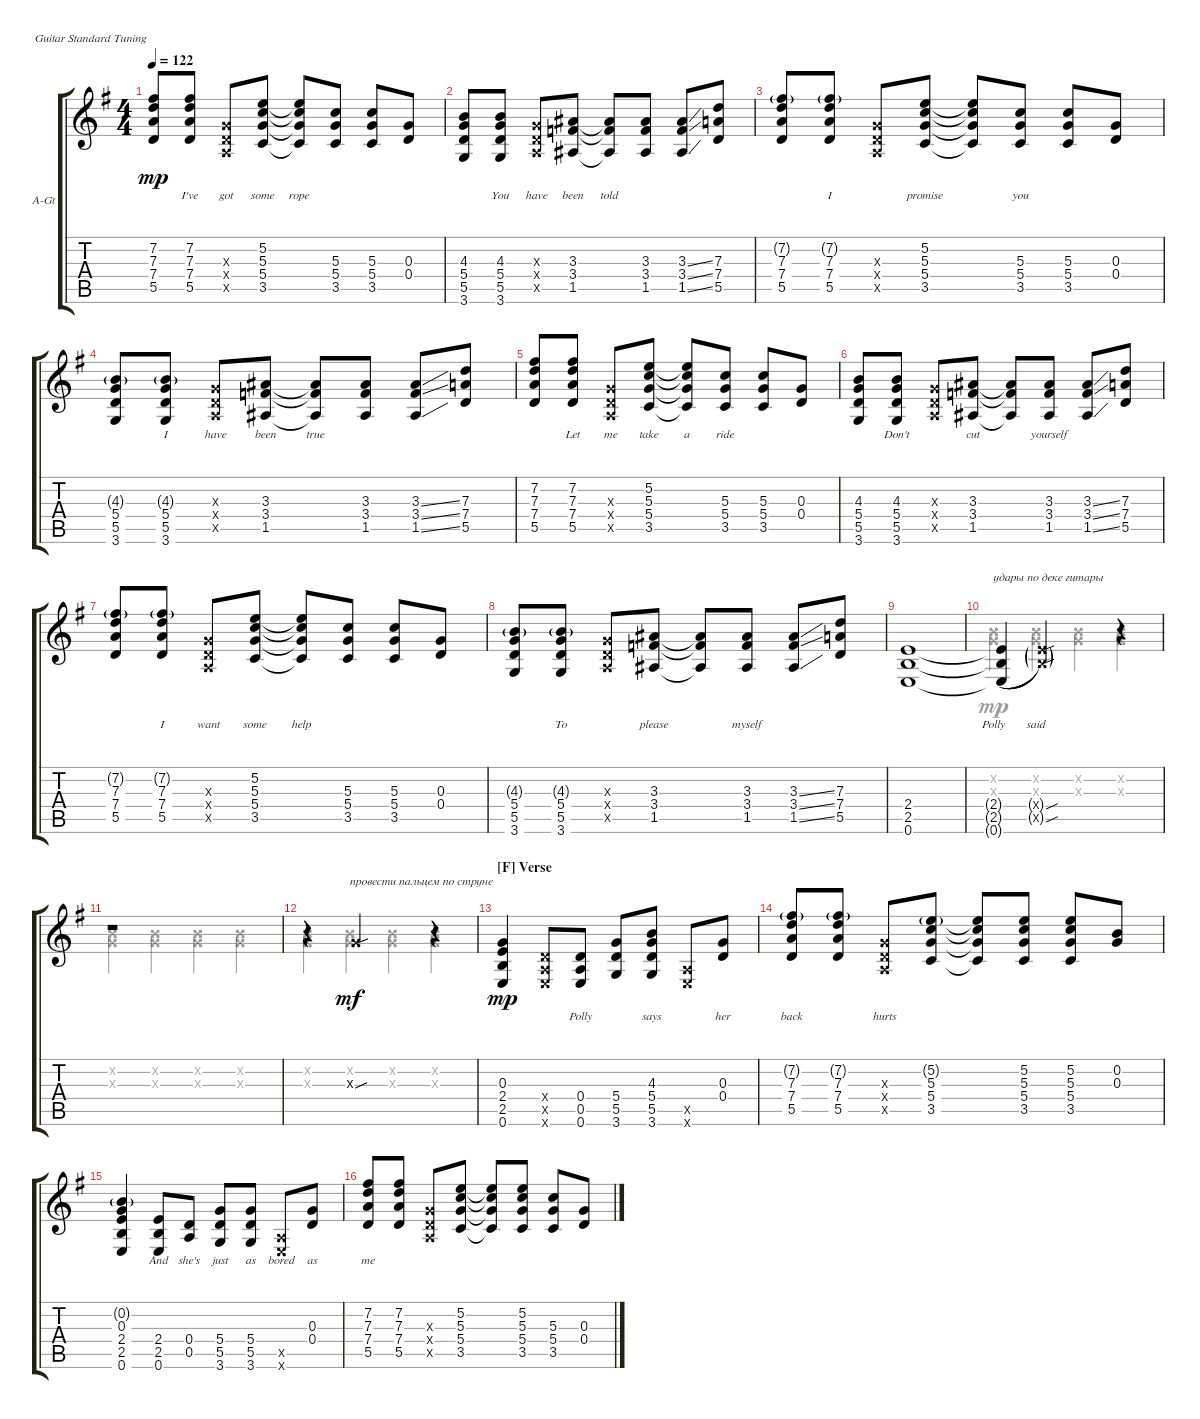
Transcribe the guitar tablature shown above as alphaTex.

\defaultSystemsLayout 4
\bracketExtendMode groupsimilarinstruments
\firstSystemTrackNameOrientation horizontal
\otherSystemsTrackNameOrientation horizontal
\track ("Ac Guitar" "A-Gt") {instrument electricguitarclean}
\staff {score tabs}
\tuning (E4 B3 G3 D3 A2 E2)
\voice
\ts (4 4)
\tempo 122
\clef g2
\scale
1.05549
\ks g
(5.5 7.4 7.3 7.2).8{lyrics (0 "") lyrics (1 "") lyrics (2 "") lyrics (3 "") lyrics (4 "") dy mp} (5.5 7.4 7.3 7.2).8{lyrics (0 "I've") lyrics (1 "") lyrics (2 "") lyrics (3 "") lyrics (4 "")} (0.5{x} 0.4{x} 0.3{x}).8{lyrics (0 "got") lyrics (1 "") lyrics (2 "") lyrics (3 "") lyrics (4 "")} (3.5 5.4 5.3 5.2).8{lyrics (0 "some") lyrics (1 "") lyrics (2 "") lyrics (3 "") lyrics (4 "")} (3.5{t} 5.4{t} 5.3{t} 5.2{t}).8{lyrics (0 "rope") lyrics (1 "") lyrics (2 "") lyrics (3 "") lyrics (4 "")} (3.5 5.4 5.3).8{lyrics (0 "") lyrics (1 "") lyrics (2 "") lyrics (3 "") lyrics (4 "")} (3.5 5.4 5.3).8{lyrics (0 "") lyrics (1 "") lyrics (2 "") lyrics (3 "") lyrics (4 "")} (0.4 0.3).8{lyrics (0 "") lyrics (1 "") lyrics (2 "") lyrics (3 "") lyrics (4 "")} |
\scale
0.944515 (3.6 5.5 5.4 4.3).8{lyrics (0 "") lyrics (1 "") lyrics (2 "") lyrics (3 "") lyrics (4 "")} (3.6 5.5 5.4 4.3).8{lyrics (0 "You") lyrics (1 "") lyrics (2 "") lyrics (3 "") lyrics (4 "")} (0.5{x} 0.4{x} 0.3{x}).8{lyrics (0 "have") lyrics (1 "") lyrics (2 "") lyrics (3 "") lyrics (4 "")} (1.5 3.4 3.3).8{lyrics (0 "been") lyrics (1 "") lyrics (2 "") lyrics (3 "") lyrics (4 "")} (1.5{t} 3.4{t} 3.3{t}).8{lyrics (0 "told") lyrics (1 "") lyrics (2 "") lyrics (3 "") lyrics (4 "")} (1.5 3.4 3.3).8{lyrics (0 "") lyrics (1 "") lyrics (2 "") lyrics (3 "") lyrics (4 "")} (1.5{ss} 3.4{ss} 3.3{ss}).8{lyrics (0 "") lyrics (1 "") lyrics (2 "") lyrics (3 "") lyrics (4 "")} (5.5 7.4 7.3).8{lyrics (0 "") lyrics (1 "") lyrics (2 "") lyrics (3 "") lyrics (4 "")} |
\scale
1.05549 (5.5 7.4 7.3 7.2{g}).8{lyrics (0 "") lyrics (1 "") lyrics (2 "") lyrics (3 "") lyrics (4 "")} (5.5 7.4 7.3 7.2{g}).8{lyrics (0 "I") lyrics (1 "") lyrics (2 "") lyrics (3 "") lyrics (4 "")} (0.5{x} 0.4{x} 0.3{x}).8{lyrics (0 "") lyrics (1 "") lyrics (2 "") lyrics (3 "") lyrics (4 "")} (3.5 5.4 5.3 5.2).8{lyrics (0 "promise") lyrics (1 "") lyrics (2 "") lyrics (3 "") lyrics (4 "")} (3.5{t} 5.4{t} 5.3{t} 5.2{t}).8{lyrics (0 "") lyrics (1 "") lyrics (2 "") lyrics (3 "") lyrics (4 "")} (3.5 5.4 5.3).8{lyrics (0 "you") lyrics (1 "") lyrics (2 "") lyrics (3 "") lyrics (4 "")} (3.5 5.4 5.3).8{lyrics (0 "") lyrics (1 "") lyrics (2 "") lyrics (3 "") lyrics (4 "")} (0.4 0.3).8{lyrics (0 "") lyrics (1 "") lyrics (2 "") lyrics (3 "") lyrics (4 "")} |
\scale
0.944515 (3.6 5.5 5.4 4.3{g}).8{lyrics (0 "") lyrics (1 "") lyrics (2 "") lyrics (3 "") lyrics (4 "")} (3.6 5.5 5.4 4.3{g}).8{lyrics (0 "I") lyrics (1 "") lyrics (2 "") lyrics (3 "") lyrics (4 "")} (0.5{x} 0.4{x} 0.3{x}).8{lyrics (0 "have") lyrics (1 "") lyrics (2 "") lyrics (3 "") lyrics (4 "")} (1.5 3.4 3.3).8{lyrics (0 "been") lyrics (1 "") lyrics (2 "") lyrics (3 "") lyrics (4 "")} (1.5{t} 3.4{t} 3.3{t}).8{lyrics (0 "true") lyrics (1 "") lyrics (2 "") lyrics (3 "") lyrics (4 "")} (1.5 3.4 3.3).8{lyrics (0 "") lyrics (1 "") lyrics (2 "") lyrics (3 "") lyrics (4 "")} (1.5{ss} 3.4{ss} 3.3{ss}).8{lyrics (0 "") lyrics (1 "") lyrics (2 "") lyrics (3 "") lyrics (4 "")} (5.5 7.4 7.3).8{lyrics (0 "") lyrics (1 "") lyrics (2 "") lyrics (3 "") lyrics (4 "")} |
\scale
1.05549 (5.5 7.4 7.3 7.2).8{lyrics (0 "") lyrics (1 "") lyrics (2 "") lyrics (3 "") lyrics (4 "")} (5.5 7.4 7.3 7.2).8{lyrics (0 "Let") lyrics (1 "") lyrics (2 "") lyrics (3 "") lyrics (4 "")} (0.5{x} 0.4{x} 0.3{x}).8{lyrics (0 "me") lyrics (1 "") lyrics (2 "") lyrics (3 "") lyrics (4 "")} (3.5 5.4 5.3 5.2).8{lyrics (0 "take") lyrics (1 "") lyrics (2 "") lyrics (3 "") lyrics (4 "")} (3.5{t} 5.4{t} 5.3{t} 5.2{t}).8{lyrics (0 "a") lyrics (1 "") lyrics (2 "") lyrics (3 "") lyrics (4 "")} (3.5 5.4 5.3).8{lyrics (0 "ride") lyrics (1 "") lyrics (2 "") lyrics (3 "") lyrics (4 "")} (3.5 5.4 5.3).8{lyrics (0 "") lyrics (1 "") lyrics (2 "") lyrics (3 "") lyrics (4 "")} (0.4 0.3).8{lyrics (0 "") lyrics (1 "") lyrics (2 "") lyrics (3 "") lyrics (4 "")} |
\scale
0.944515 (3.6 5.5 5.4 4.3).8{lyrics (0 "") lyrics (1 "") lyrics (2 "") lyrics (3 "") lyrics (4 "")} (3.6 5.5 5.4 4.3).8{lyrics (0 "Don't") lyrics (1 "") lyrics (2 "") lyrics (3 "") lyrics (4 "")} (0.5{x} 0.4{x} 0.3{x}).8{lyrics (0 "") lyrics (1 "") lyrics (2 "") lyrics (3 "") lyrics (4 "")} (1.5 3.4 3.3).8{lyrics (0 "cut") lyrics (1 "") lyrics (2 "") lyrics (3 "") lyrics (4 "")} (1.5{t} 3.4{t} 3.3{t}).8{lyrics (0 "") lyrics (1 "") lyrics (2 "") lyrics (3 "") lyrics (4 "")} (1.5 3.4 3.3).8{lyrics (0 "yourself") lyrics (1 "") lyrics (2 "") lyrics (3 "") lyrics (4 "")} (1.5{ss} 3.4{ss} 3.3{ss}).8{lyrics (0 "") lyrics (1 "") lyrics (2 "") lyrics (3 "") lyrics (4 "")} (5.5 7.4 7.3).8{lyrics (0 "") lyrics (1 "") lyrics (2 "") lyrics (3 "") lyrics (4 "")} |
\scale
1.05549 (5.5 7.4 7.3 7.2{g}).8{lyrics (0 "") lyrics (1 "") lyrics (2 "") lyrics (3 "") lyrics (4 "")} (5.5 7.4 7.3 7.2{g}).8{lyrics (0 "I") lyrics (1 "") lyrics (2 "") lyrics (3 "") lyrics (4 "")} (0.5{x} 0.4{x} 0.3{x}).8{lyrics (0 "want") lyrics (1 "") lyrics (2 "") lyrics (3 "") lyrics (4 "")} (3.5 5.4 5.3 5.2).8{lyrics (0 "some") lyrics (1 "") lyrics (2 "") lyrics (3 "") lyrics (4 "")} (3.5{t} 5.4{t} 5.3{t} 5.2{t}).8{lyrics (0 "help") lyrics (1 "") lyrics (2 "") lyrics (3 "") lyrics (4 "")} (3.5 5.4 5.3).8{lyrics (0 "") lyrics (1 "") lyrics (2 "") lyrics (3 "") lyrics (4 "")} (3.5 5.4 5.3).8{lyrics (0 "") lyrics (1 "") lyrics (2 "") lyrics (3 "") lyrics (4 "")} (0.4 0.3).8{lyrics (0 "") lyrics (1 "") lyrics (2 "") lyrics (3 "") lyrics (4 "")} |
\scale
0.944515 (3.6 5.5 5.4 4.3{g}).8{lyrics (0 "") lyrics (1 "") lyrics (2 "") lyrics (3 "") lyrics (4 "")} (3.6 5.5 5.4 4.3{g}).8{lyrics (0 "To") lyrics (1 "") lyrics (2 "") lyrics (3 "") lyrics (4 "")} (0.5{x} 0.4{x} 0.3{x}).8{lyrics (0 "") lyrics (1 "") lyrics (2 "") lyrics (3 "") lyrics (4 "")} (1.5 3.4 3.3).8{lyrics (0 "please") lyrics (1 "") lyrics (2 "") lyrics (3 "") lyrics (4 "")} (1.5{t} 3.4{t} 3.3{t}).8{lyrics (0 "") lyrics (1 "") lyrics (2 "") lyrics (3 "") lyrics (4 "")} (1.5 3.4 3.3).8{lyrics (0 "myself") lyrics (1 "") lyrics (2 "") lyrics (3 "") lyrics (4 "")} (1.5{ss} 3.4{ss} 3.3{ss}).8{lyrics (0 "") lyrics (1 "") lyrics (2 "") lyrics (3 "") lyrics (4 "")} (5.5 7.4 7.3).8{lyrics (0 "") lyrics (1 "") lyrics (2 "") lyrics (3 "") lyrics (4 "")} |
\scale
1.05549 (0.6 2.5 2.4).1{lyrics (0 "") lyrics (1 "") lyrics (2 "") lyrics (3 "") lyrics (4 "")} |
\scale
0.944515 (2.4{t} 2.5{t} 0.6{t}).4{txt "удары по деке гитары" lyrics (0 "Polly") lyrics (1 "") lyrics (2 "") lyrics (3 "") lyrics (4 "") legatoorigin} (2.4{sou g x} 2.5{sou g x}).2{lyrics (0 "said") lyrics (1 "") lyrics (2 "") lyrics (3 "") lyrics (4 "")} r.4 |
\scale
1.05549 r.1 |
\scale
0.944515 r.4 0.3{sou x}.2{txt "провести пальцем по струне" lyrics (0 "") lyrics (1 "") lyrics (2 "") lyrics (3 "") lyrics (4 "") dy mf} r.4 |
\section ("F" "Verse")
\scale
1.05549 (0.6 2.5 2.4 0.3).4{lyrics (0 "") lyrics (1 "") lyrics (2 "") lyrics (3 "") lyrics (4 "") dy mp} (0.6{x} 0.5{x} 0.4{x}).8{lyrics (0 "") lyrics (1 "") lyrics (2 "") lyrics (3 "") lyrics (4 "")} (0.6 0.5 0.4).8{lyrics (0 "Polly") lyrics (1 "") lyrics (2 "") lyrics (3 "") lyrics (4 "")} (3.6 5.5 5.4).8{lyrics (0 "") lyrics (1 "") lyrics (2 "") lyrics (3 "") lyrics (4 "")} (3.6 5.5 5.4 4.3).8{lyrics (0 "says") lyrics (1 "") lyrics (2 "") lyrics (3 "") lyrics (4 "")} (0.6{x} 0.5{x}).8{lyrics (0 "") lyrics (1 "") lyrics (2 "") lyrics (3 "") lyrics (4 "")} (0.4 0.3).8{lyrics (0 "her") lyrics (1 "") lyrics (2 "") lyrics (3 "") lyrics (4 "")} |
\scale
0.944515 (5.5 7.4 7.3 7.2{g}).8{lyrics (0 "back") lyrics (1 "") lyrics (2 "") lyrics (3 "") lyrics (4 "")} (5.5 7.4 7.3 7.2{g}).8{lyrics (0 "") lyrics (1 "") lyrics (2 "") lyrics (3 "") lyrics (4 "")} (0.5{x} 0.4{x} 0.3{x}).8{lyrics (0 "hurts") lyrics (1 "") lyrics (2 "") lyrics (3 "") lyrics (4 "")} (3.5 5.4 5.3 5.2{g}).8{lyrics (0 "") lyrics (1 "") lyrics (2 "") lyrics (3 "") lyrics (4 "")} (3.5{t} 5.4{t} 5.3{t} 5.2{t}).8{lyrics (0 "") lyrics (1 "") lyrics (2 "") lyrics (3 "") lyrics (4 "")} (3.5 5.4 5.3 5.2).8{lyrics (0 "") lyrics (1 "") lyrics (2 "") lyrics (3 "") lyrics (4 "")} (3.5 5.4 5.3 5.2).8{lyrics (0 "") lyrics (1 "") lyrics (2 "") lyrics (3 "") lyrics (4 "")} (0.3 0.2).8{lyrics (0 "") lyrics (1 "") lyrics (2 "") lyrics (3 "") lyrics (4 "")} |
\scale
1.05549 (0.6 2.5 2.4 0.3 0.2{g}).4{lyrics (0 "") lyrics (1 "") lyrics (2 "") lyrics (3 "") lyrics (4 "")} (0.6 2.5 2.4).8{lyrics (0 "And") lyrics (1 "") lyrics (2 "") lyrics (3 "") lyrics (4 "")} (0.5 0.4).8{lyrics (0 "she's") lyrics (1 "") lyrics (2 "") lyrics (3 "") lyrics (4 "")} (3.6 5.5 5.4).8{lyrics (0 "just") lyrics (1 "") lyrics (2 "") lyrics (3 "") lyrics (4 "")} (3.6 5.5 5.4).8{lyrics (0 "as") lyrics (1 "") lyrics (2 "") lyrics (3 "") lyrics (4 "")} (0.5{x} 0.6{x}).8{lyrics (0 "bored") lyrics (1 "") lyrics (2 "") lyrics (3 "") lyrics (4 "")} (0.4 0.3).8{lyrics (0 "as") lyrics (1 "") lyrics (2 "") lyrics (3 "") lyrics (4 "")} |
\scale
0.944515 (5.5 7.4 7.3 7.2).8{lyrics (0 "me") lyrics (1 "") lyrics (2 "") lyrics (3 "") lyrics (4 "")} (5.5 7.4 7.3 7.2).8{lyrics (0 "") lyrics (1 "") lyrics (2 "") lyrics (3 "") lyrics (4 "")} (0.5{x} 0.4{x} 0.3{x}).8{lyrics (0 "") lyrics (1 "") lyrics (2 "") lyrics (3 "") lyrics (4 "")} (3.5 5.4 5.3 5.2).8{lyrics (0 "") lyrics (1 "") lyrics (2 "") lyrics (3 "") lyrics (4 "")} (3.5{t} 5.4{t} 5.3{t} 5.2{t}).8{lyrics (0 "") lyrics (1 "") lyrics (2 "") lyrics (3 "") lyrics (4 "")} (3.5 5.4 5.3 5.2).8{lyrics (0 "") lyrics (1 "") lyrics (2 "") lyrics (3 "") lyrics (4 "")} (3.5 5.4 5.3).8{lyrics (0 "") lyrics (1 "") lyrics (2 "") lyrics (3 "") lyrics (4 "")} (0.4 0.3).8{lyrics (0 "") lyrics (1 "") lyrics (2 "") lyrics (3 "") lyrics (4 "")}
\voice
\clef g2
\ottava regular
\simile none
\scale
1.05549
\ks g
|
\scale
0.944515 |
\scale
1.05549 |
\scale
0.944515 |
\scale
1.05549 |
\scale
0.944515 |
\scale
1.05549 |
\scale
0.944515 |
\scale
1.05549 |
\scale
0.944515 (0.3{x} 0.2{x}).4 (0.3{x} 0.2{x}).4 (0.3{x} 0.2{x}).4 (0.3{x} 0.2{x}).4 |
\scale
1.05549 (0.3{x} 0.2{x}).4 (0.3{x} 0.2{x}).4 (0.3{x} 0.2{x}).4 (0.3{x} 0.2{x}).4 |
\scale
0.944515 (0.3{x} 0.2{x}).4 (0.3{sou x} 0.2{x}).4 (0.3{x} 0.2{x}).4 (0.3{x} 0.2{x}).4 |
\scale
1.05549 |
\scale
0.944515 |
\scale
1.05549 |
\scale
0.944515
